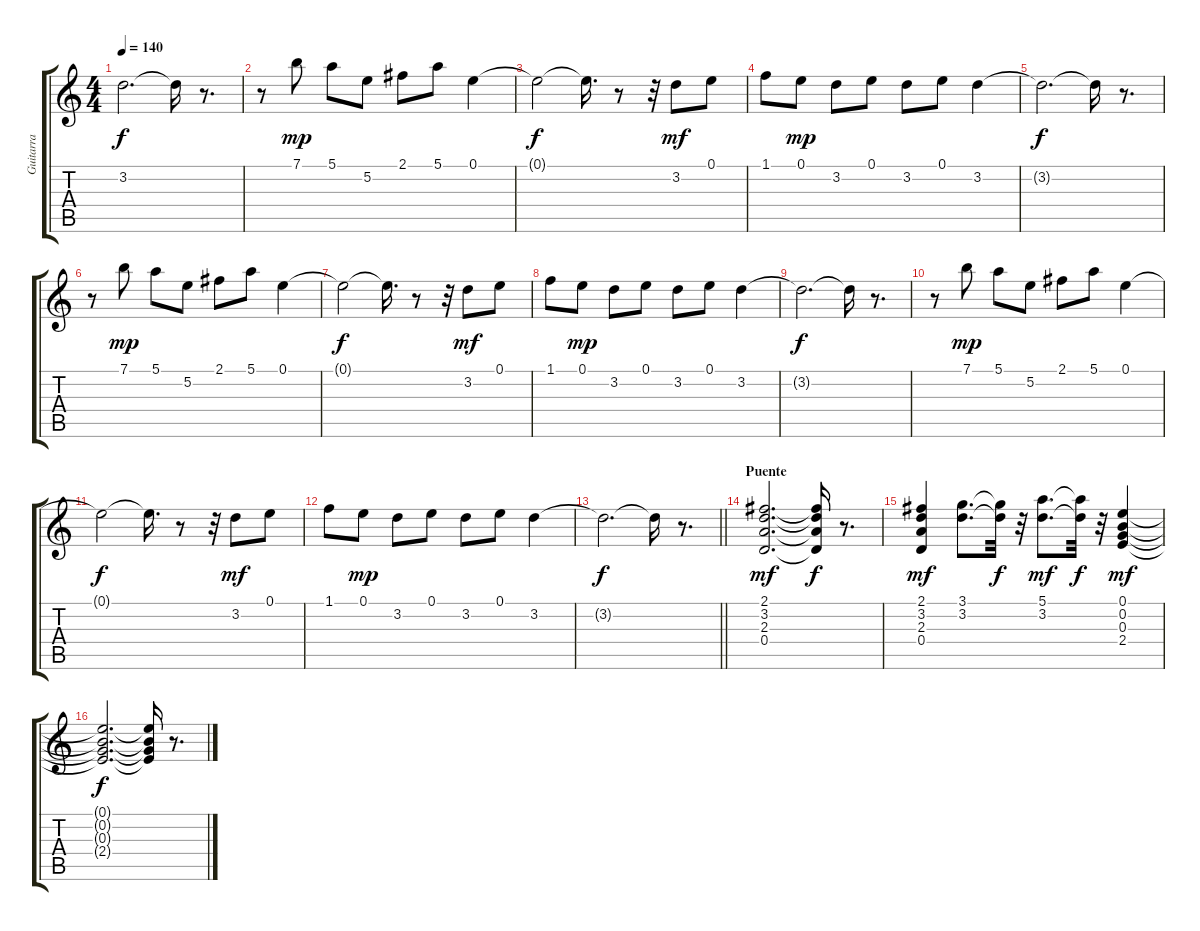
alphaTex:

\track ("Guitarra" "Guitarra") {instrument acousticguitarsteel}
\staff {score tabs}
\tuning (E4 B3 G3 D3 A2 E2) {hide}
\ts (4 4)
\tempo 140
\clef g2
\ks c
3.2{t}.2{d dy f} 3.2{t}.16 r.8{d} |
r.8 7.1.8{dy mp} 5.1.8 5.2.8 2.1.8 5.1.8 0.1.4 |
0.1{t}.2{dy f} 0.1{t}.16{d} r.8 r.32 3.2.8{dy mf} 0.1.8 |
1.1.8 0.1.8{dy mp} 3.2.8 0.1.8 3.2.8 0.1.8 3.2.4 |
3.2{t}.2{d dy f} 3.2{t}.16 r.8{d} |
r.8 7.1.8{dy mp} 5.1.8 5.2.8 2.1.8 5.1.8 0.1.4 |
0.1{t}.2{dy f} 0.1{t}.16{d} r.8 r.32 3.2.8{dy mf} 0.1.8 |
1.1.8 0.1.8{dy mp} 3.2.8 0.1.8 3.2.8 0.1.8 3.2.4 |
3.2{t}.2{d dy f} 3.2{t}.16 r.8{d} |
r.8 7.1.8{dy mp} 5.1.8 5.2.8 2.1.8 5.1.8 0.1.4 |
0.1{t}.2{dy f} 0.1{t}.16{d} r.8 r.32 3.2.8{dy mf} 0.1.8 |
1.1.8 0.1.8{dy mp} 3.2.8 0.1.8 3.2.8 0.1.8 3.2.4 |
\barLineRight lightlight
3.2{t}.2{d dy f} 3.2{t}.16 r.8{d} |
\section ("" "Puente")
(2.1 3.2 2.3 0.4).2{d dy mf} (2.1{t} 3.2{t} 2.3{t} 0.4{t}).16{dy f} r.8{d} |
(2.1 3.2 2.3 0.4).4{dy mf} (3.1 3.2).8{d} (3.1{t} 3.2{t}).32{dy f} r.32 (5.1 3.2).8{d dy mf} (5.1{t} 3.2{t}).32{dy f} r.32 (0.1 0.2 0.3 2.4).4{dy mf} |
(0.1{t} 0.2{t} 0.3{t} 2.4{t}).2{d dy f} (0.1{t} 0.2{t} 0.3{t} 2.4{t}).16 r.8{d}
